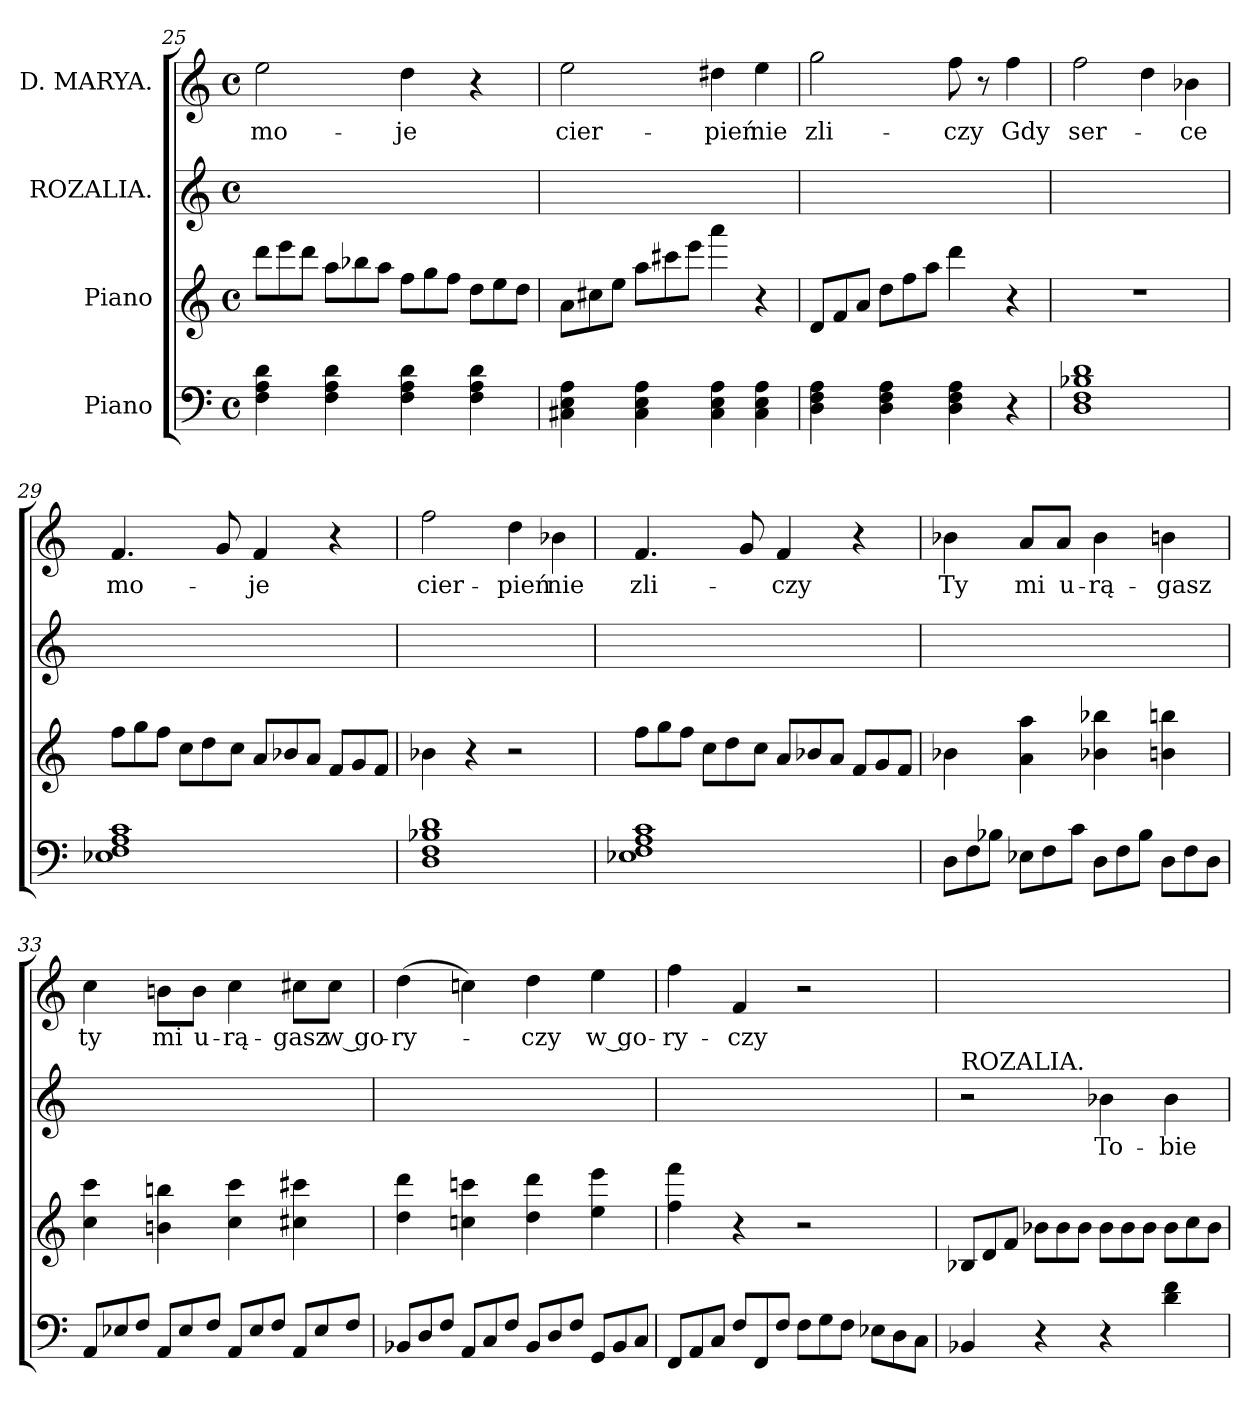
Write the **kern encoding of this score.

**kern	**kern	**kern	**text	**kern	**text
*part4	*part3	*part2	*part2	*part1	*part1
*staff4	*staff3	*staff2	*staff2	*staff1	*staff1
*I"Piano	*I"Piano	*I"ROZALIA.	*	*I"D. MARYA.	*
*clefF4	*clefG2	*clefG2	*	*clefG2	*
*k[]	*k[]	*k[]	*	*k[]	*
*C:	*C:	*C:	*	*C:	*
*M4/4	*M4/4	*M4/4	*	*M4/4	*
*met(c)	*met(c)	*met(c)	*	*met(c)	*
*	*Xtuplet	*	*	*	*
=25	=25	=25	=25	=25	=25
4F\ 4A\ 4d\	12ddd\L	1ryy	.	2ee\	mo-
.	12eee\	.	.	.	.
.	12ddd\J	.	.	.	.
4F\ 4A\ 4d\	12aa\L	.	.	.	.
.	12bb-X\	.	.	.	.
.	12aa\J	.	.	.	.
4F\ 4A\ 4d\	12ff\L	.	.	4dd\	-je
.	12gg\	.	.	.	.
.	12ff\J	.	.	.	.
4F\ 4A\ 4d\	12dd\L	.	.	4r	.
.	12ee\	.	.	.	.
.	12dd\J	.	.	.	.
=26	=26	=26	=26	=26	=26
4C#X\ 4E\ 4A\	12a\L	1ryy	.	2ee\	cier-
.	12cc#X\	.	.	.	.
.	12ee\J	.	.	.	.
4C#\ 4E\ 4A\	12aa\L	.	.	.	.
.	12ccc#X\	.	.	.	.
.	12eee\J	.	.	.	.
4C#\ 4E\ 4A\	4aaa\	.	.	4dd#X\	-pień
4C#\ 4E\ 4A\	4r	.	.	4ee\	nie
=27	=27	=27	=27	=27	=27
4D\ 4F\ 4A\	12d/L	1ryy	.	2gg\	zli-
.	12f/	.	.	.	.
.	12a/J	.	.	.	.
4D\ 4F\ 4A\	12dd\L	.	.	.	.
.	12ff\	.	.	.	.
.	12aa\J	.	.	.	.
4D\ 4F\ 4A\	4ddd\	.	.	8ff\	-czy
.	.	.	.	8r	.
4r	4r	.	.	4ff\	Gdy
=28	=28	=28	=28	=28	=28
1D 1F 1B-X 1d	1r	1ryy	.	2ff\	ser-
.	.	.	.	4dd\	.
.	.	.	.	4b-X\	-ce
=29	=29	=29	=29	=29	=29
1E-X 1F 1A 1c	12ff\L	1ryy	.	4.f/	mo-
.	12gg\	.	.	.	.
.	12ff\J	.	.	.	.
.	12cc\L	.	.	.	.
.	12dd\	.	.	.	.
.	.	.	.	8g/	.
.	12cc\J	.	.	.	.
.	12a/L	.	.	4f/	-je
.	12b-X/	.	.	.	.
.	12a/J	.	.	.	.
.	12f/L	.	.	4r	.
.	12g/	.	.	.	.
.	12f/J	.	.	.	.
=30	=30	=30	=30	=30	=30
1D 1F 1B-X 1d	4b-X\	1ryy	.	2ff\	cier-
.	4r	.	.	.	.
.	2r	.	.	4dd\	-pień
.	.	.	.	4b-X\	nie
=31	=31	=31	=31	=31	=31
1E-X 1F 1A 1c	12ff\L	1ryy	.	4.f/	zli-
.	12gg\	.	.	.	.
.	12ff\J	.	.	.	.
.	12cc\L	.	.	.	.
.	12dd\	.	.	.	.
.	.	.	.	8g/	.
.	12cc\J	.	.	.	.
.	12a/L	.	.	4f/	-czy
.	12b-X/	.	.	.	.
.	12a/J	.	.	.	.
.	12f/L	.	.	4r	.
.	12g/	.	.	.	.
.	12f/J	.	.	.	.
=32	=32	=32	=32	=32	=32
*Xtuplet	*	*	*	*	*
12D\L	4b-X\	1ryy	.	4b-X\	Ty
12F\	.	.	.	.	.
12B-X\J	.	.	.	.	.
12E-X\L	4a\ 4aa\	.	.	8a/L	mi
12F\	.	.	.	.	.
.	.	.	.	8a/J	u-
12c\J	.	.	.	.	.
12D\L	4b-X\ 4bb-X\	.	.	4b-\	-rą-
12F\	.	.	.	.	.
12B-\J	.	.	.	.	.
12D\L	4bn\ 4bbn\	.	.	4bn\	-gasz
12F\	.	.	.	.	.
12D\J	.	.	.	.	.
=33	=33	=33	=33	=33	=33
12AA/L	4cc\ 4ccc\	1ryy	.	4cc\	ty
12E-X/	.	.	.	.	.
12F/J	.	.	.	.	.
12AA/L	4bn\ 4bbn\	.	.	8bn\L	mi
12E-/	.	.	.	.	.
.	.	.	.	8b\J	u-
12F/J	.	.	.	.	.
12AA/L	4cc\ 4ccc\	.	.	4cc\	-rą-
12E-/	.	.	.	.	.
12F/J	.	.	.	.	.
12AA/L	4cc#X\ 4ccc#X\	.	.	8cc#X\L	-gasz
12E-/	.	.	.	.	.
.	.	.	.	8cc#\J	w go-
12F/J	.	.	.	.	.
=34	=34	=34	=34	=34	=34
12BB-X/L	4dd\ 4ddd\	1ryy	.	(4dd\	-ry-
12D/	.	.	.	.	.
12F/J	.	.	.	.	.
12AA/L	4ccn\ 4cccn\	.	.	4ccn\)	.
12C/	.	.	.	.	.
12F/J	.	.	.	.	.
12BB-/L	4dd\ 4ddd\	.	.	4dd\	-czy
12D/	.	.	.	.	.
12F/J	.	.	.	.	.
12GG/L	4ee\ 4eee\	.	.	4ee\	w go-
12BB-/	.	.	.	.	.
12C/J	.	.	.	.	.
=35	=35	=35	=35	=35	=35
12FF/L	4ff\ 4fff\	1ryy	.	4ff\	-ry-
12AA/	.	.	.	.	.
12C/J	.	.	.	.	.
12F/L	4r	.	.	4f/	-czy
12FF/	.	.	.	.	.
12F/J	.	.	.	.	.
12F\L	2r	.	.	2r	.
12G\	.	.	.	.	.
12F\J	.	.	.	.	.
12E-X\L	.	.	.	.	.
12D\	.	.	.	.	.
12C\J	.	.	.	.	.
=36	=36	=36	=36	=36	=36
!	!	!LO:TX:a:t=ROZALIA.	!	!	!
4BB-X/	12B-X/L	2r	.	1ryy	.
.	12d/	.	.	.	.
.	12f/J	.	.	.	.
4r	12b-X\L	.	.	.	.
.	12b-\	.	.	.	.
.	12b-\J	.	.	.	.
4r	12b-\L	4b-X\	To-	.	.
.	12b-\	.	.	.	.
.	12b-\J	.	.	.	.
4d\ 4f\	12b-\L	4b-\	-bie	.	.
.	12cc\	.	.	.	.
.	12b-\J	.	.	.	.
=	=	=	=	=	=
*-	*-	*-	*-	*-	*-
